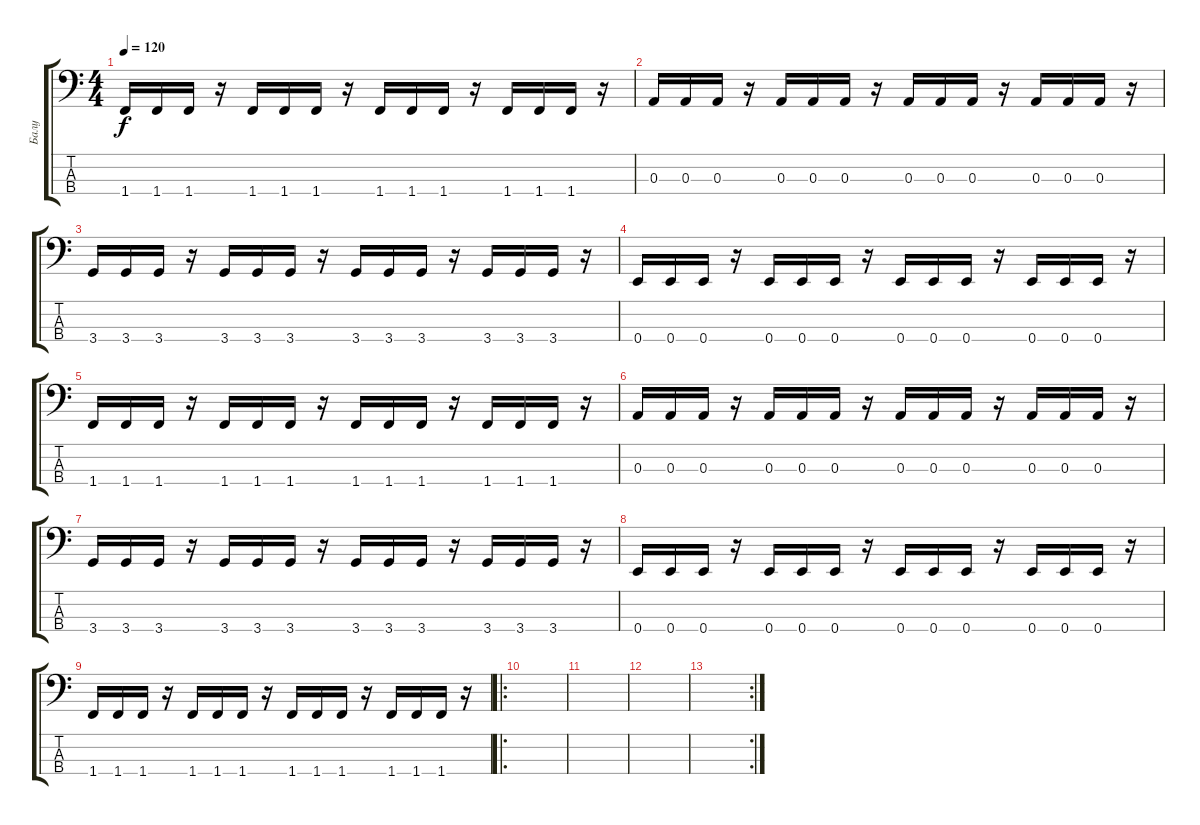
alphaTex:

\track ("Балу" "Балу") {instrument slapbass2}
\staff {score tabs}
\tuning (G2 D2 A1 E1) {hide}
\ts (4 4)
\tempo 120
\clef f4
\ks c
1.4.16{dy f} 1.4.16 1.4.16 r.16 1.4.16 1.4.16 1.4.16 r.16 1.4.16 1.4.16 1.4.16 r.16 1.4.16 1.4.16 1.4.16 r.16 |
0.3.16 0.3.16 0.3.16 r.16 0.3.16 0.3.16 0.3.16 r.16 0.3.16 0.3.16 0.3.16 r.16 0.3.16 0.3.16 0.3.16 r.16 |
3.4.16 3.4.16 3.4.16 r.16 3.4.16 3.4.16 3.4.16 r.16 3.4.16 3.4.16 3.4.16 r.16 3.4.16 3.4.16 3.4.16 r.16 |
0.4.16 0.4.16 0.4.16 r.16 0.4.16 0.4.16 0.4.16 r.16 0.4.16 0.4.16 0.4.16 r.16 0.4.16 0.4.16 0.4.16 r.16 |
1.4.16 1.4.16 1.4.16 r.16 1.4.16 1.4.16 1.4.16 r.16 1.4.16 1.4.16 1.4.16 r.16 1.4.16 1.4.16 1.4.16 r.16 |
0.3.16 0.3.16 0.3.16 r.16 0.3.16 0.3.16 0.3.16 r.16 0.3.16 0.3.16 0.3.16 r.16 0.3.16 0.3.16 0.3.16 r.16 |
3.4.16 3.4.16 3.4.16 r.16 3.4.16 3.4.16 3.4.16 r.16 3.4.16 3.4.16 3.4.16 r.16 3.4.16 3.4.16 3.4.16 r.16 |
0.4.16 0.4.16 0.4.16 r.16 0.4.16 0.4.16 0.4.16 r.16 0.4.16 0.4.16 0.4.16 r.16 0.4.16 0.4.16 0.4.16 r.16 |
1.4.16 1.4.16 1.4.16 r.16 1.4.16 1.4.16 1.4.16 r.16 1.4.16 1.4.16 1.4.16 r.16 1.4.16 1.4.16 1.4.16 r.16 |
\ro
|
|
|
\rc 2
